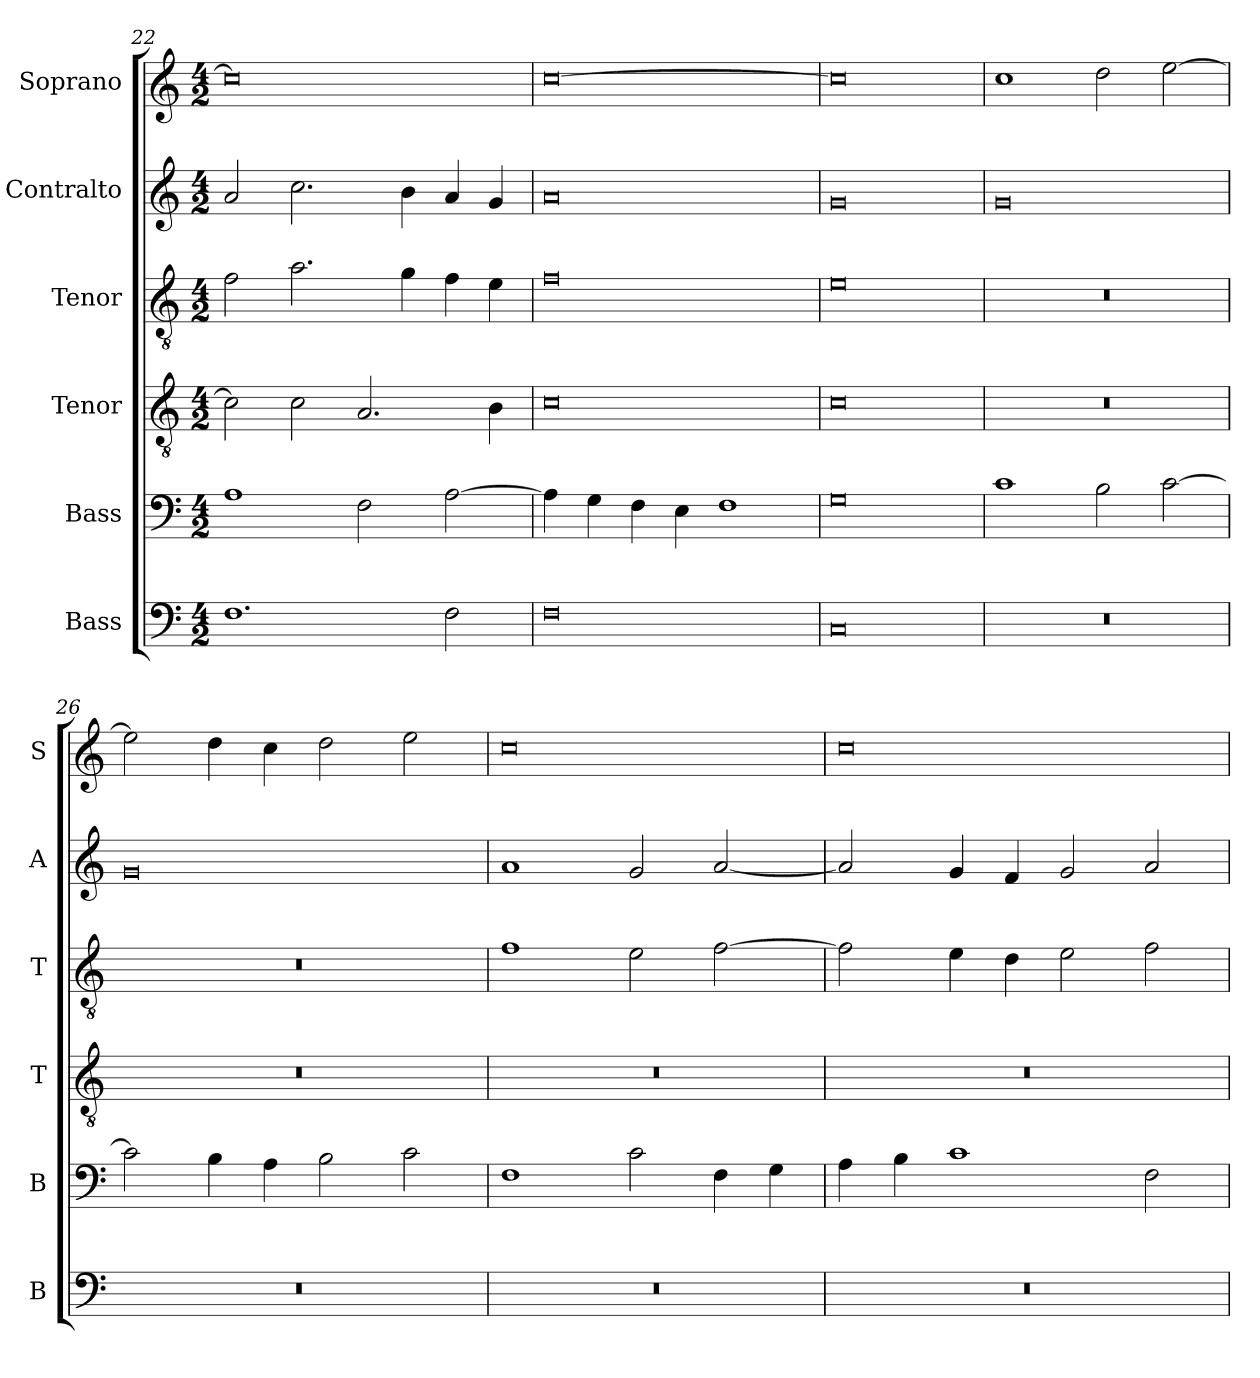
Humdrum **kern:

**kern	**kern	**kern	**kern	**kern	**kern
*part6	*part5	*part4	*part3	*part2	*part1
*staff6	*staff5	*staff4	*staff3	*staff2	*staff1
*I"Bass	*I"Bass	*I"Tenor	*I"Tenor	*I"Contralto	*I"Soprano
*I'B	*I'B	*I'T	*I'T	*I'A	*I'S
*clefF4	*clefF4	*clefGv2	*clefGv2	*clefG2	*clefG2
*k[]	*k[]	*k[]	*k[]	*k[]	*k[]
*C:ion	*C:ion	*C:ion	*C:ion	*C:ion	*C:ion
*M4/2	*M4/2	*M4/2	*M4/2	*M4/2	*M4/2
=22	=22	=22	=22	=22	=22
1.F	1A	2c]	2f	2a	0cc]
.	.	2c	2.a	2.cc	.
.	2F	2.A	.	.	.
.	.	.	4g	4b	.
2F	[2A	.	4f	4a	.
.	.	4B	4e	4g	.
=23	=23	=23	=23	=23	=23
0F	4A]	0c	0f	0a	[0cc
.	4G	.	.	.	.
.	4F	.	.	.	.
.	4E	.	.	.	.
.	1F	.	.	.	.
=24	=24	=24	=24	=24	=24
0C	0G	0c	0e	0g	0cc]
=25	=25	=25	=25	=25	=25
0r	1c	0r	0r	0g	1cc
.	2B	.	.	.	2dd
.	[2c	.	.	.	[2ee
=26	=26	=26	=26	=26	=26
0r	2c]	0r	0r	0g	2ee]
.	4B	.	.	.	4dd
.	4A	.	.	.	4cc
.	2B	.	.	.	2dd
.	2c	.	.	.	2ee
=27	=27	=27	=27	=27	=27
0r	1F	0r	1f	1a	0cc
.	2c	.	2e	2g	.
.	4F	.	[2f	[2a	.
.	4G	.	.	.	.
=28	=28	=28	=28	=28	=28
0r	4A	0r	2f]	2a]	0cc
.	4B	.	.	.	.
.	1c	.	4e	4g	.
.	.	.	4d	4f	.
.	.	.	2e	2g	.
.	2F	.	2f	2a	.
=	=	=	=	=	=
*-	*-	*-	*-	*-	*-
